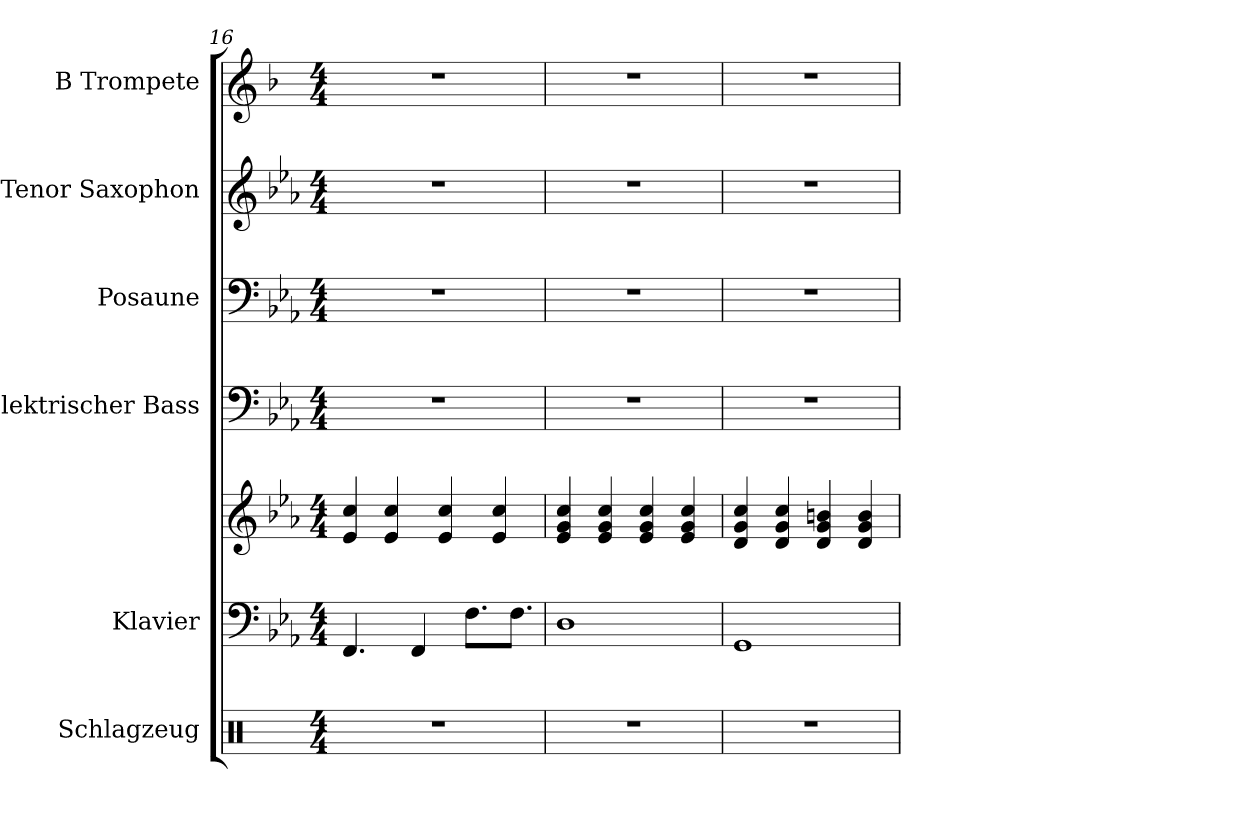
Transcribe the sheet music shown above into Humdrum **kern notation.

**kern	**kern	**kern	**kern	**kern	**kern	**kern
*part6	*part5	*part5	*part4	*part3	*part2	*part1
*staff7	*staff6	*staff5	*staff4	*staff3	*staff2	*staff1
*I"Schlagzeug	*I"Klavier	*	*I"Elektrischer Bass	*I"Posaune	*I"Tenor Saxophon	*I"B Trompete
*I'Slzg.	*I'Klav.	*	*I'E-B.	*I'Psn.	*I'T. Sax.	*I'B Tpt.
*clefX	*clefF4	*clefG2	*clefF4	*clefF4	*clefG2	*clefG2
*	*	*	*ITrd7c12	*	*ITrd8c14	*ITrd1c2
*k[]	*k[b-e-a-]	*k[b-e-a-]	*k[b-e-a-]	*k[b-e-a-]	*k[b-e-a-]	*k[b-e-a-]
*M4/4	*M4/4	*M4/4	*M4/4	*M4/4	*M4/4	*M4/4
=16	=16	=16	=16	=16	=16	=16
1r	4.FF/	4e-/ 4cc/	1r	1r	1r	1r
.	.	4e-/ 4cc/	.	.	.	.
.	4FF/	.	.	.	.	.
.	.	4e-/ 4cc/	.	.	.	.
.	8.F\L	.	.	.	.	.
.	.	4e-/ 4cc/	.	.	.	.
.	8.F\J	.	.	.	.	.
=17	=17	=17	=17	=17	=17	=17
1r	1D	4e-/ 4g/ 4cc/	1r	1r	1r	1r
.	.	4e-/ 4g/ 4cc/	.	.	.	.
.	.	4e-/ 4g/ 4cc/	.	.	.	.
.	.	4e-/ 4g/ 4cc/	.	.	.	.
=18	=18	=18	=18	=18	=18	=18
1r	1GG	4d/ 4g/ 4cc/	1r	1r	1r	1r
.	.	4d/ 4g/ 4cc/	.	.	.	.
.	.	4d/ 4g/ 4bn/	.	.	.	.
.	.	4d/ 4g/ 4b/	.	.	.	.
=	=	=	=	=	=	=
*-	*-	*-	*-	*-	*-	*-
